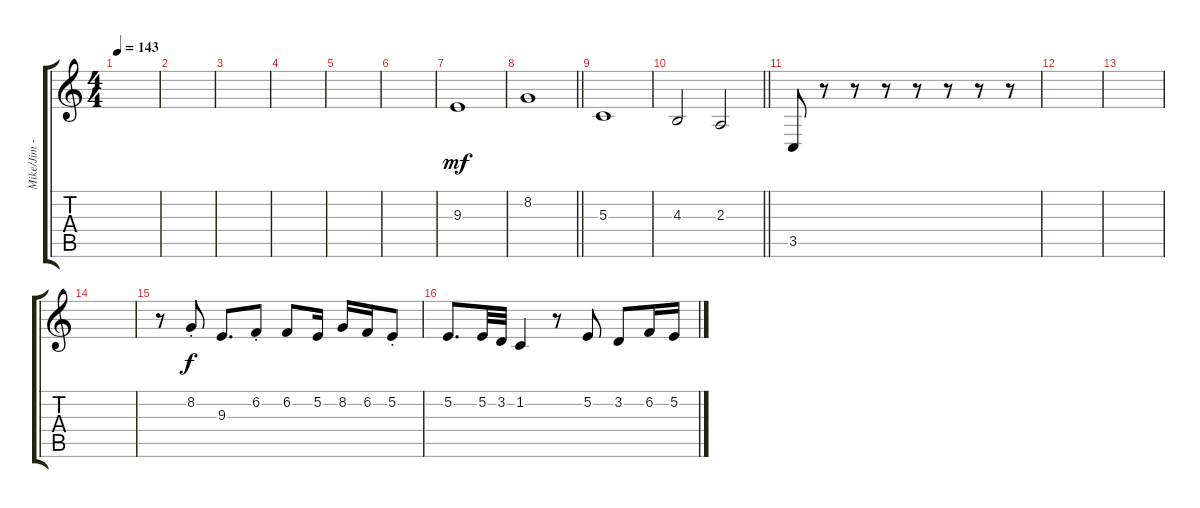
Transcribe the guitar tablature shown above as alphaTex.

\track ("Mike/Jim - Alto Sax" "Mike/Jim -") {instrument altosax}
\staff {score tabs}
\tuning (E4 B3 G3 D3 A2 E2) {hide}
\ts (4 4)
\tempo 143
\clef g2
\ks c
|
|
|
|
|
|
9.3.1{dy mf} |
\barLineRight lightlight
8.2.1 |
5.3.1 |
\barLineRight lightlight
4.3.2 2.3.2 |
3.5.8 r.8 r.8 r.8 r.8 r.8 r.8 r.8 |
|
|
|
r.8 8.2{st}.8{dy f} 9.3.8{d} 6.2{st}.8 6.2.8 5.2.16 8.2.16 6.2.16 5.2{st}.8 |
5.2.8{d} 5.2.32 3.2.32 1.2.4 r.8 5.2.8 3.2.8 6.2.16 5.2.16
